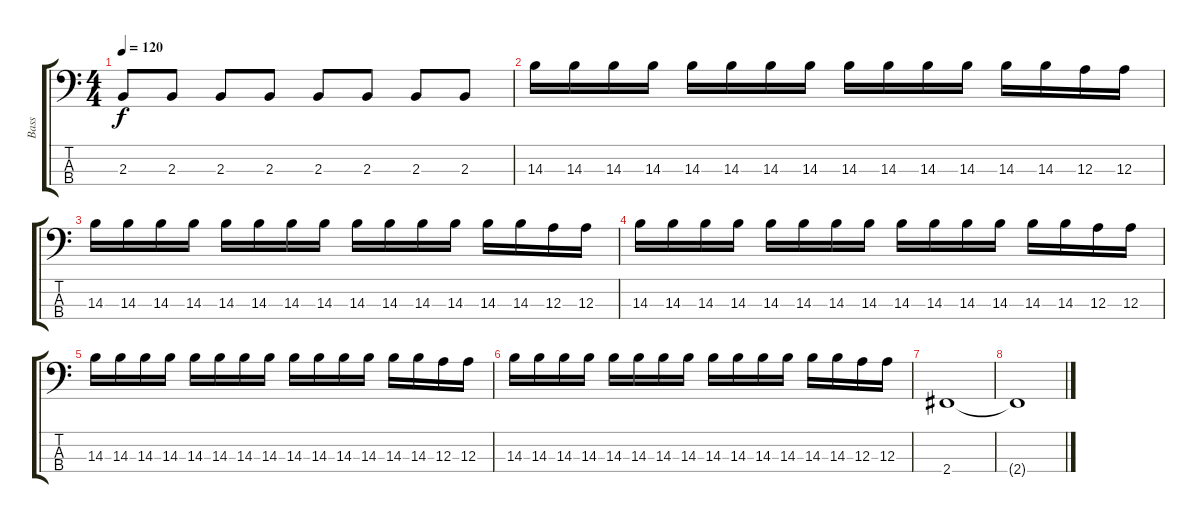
\track ("Bass" "Bass") {instrument electricbassfinger}
\staff {score tabs}
\tuning (G2 D2 A1 E1) {hide}
\ts (4 4)
\tempo 120
\clef f4
\ks c
2.3.8{dy f} 2.3.8 2.3.8 2.3.8 2.3.8 2.3.8 2.3.8 2.3.8 |
14.3.16 14.3.16 14.3.16 14.3.16 14.3.16 14.3.16 14.3.16 14.3.16 14.3.16 14.3.16 14.3.16 14.3.16 14.3.16 14.3.16 12.3.16 12.3.16 |
14.3.16 14.3.16 14.3.16 14.3.16 14.3.16 14.3.16 14.3.16 14.3.16 14.3.16 14.3.16 14.3.16 14.3.16 14.3.16 14.3.16 12.3.16 12.3.16 |
14.3.16 14.3.16 14.3.16 14.3.16 14.3.16 14.3.16 14.3.16 14.3.16 14.3.16 14.3.16 14.3.16 14.3.16 14.3.16 14.3.16 12.3.16 12.3.16 |
14.3.16 14.3.16 14.3.16 14.3.16 14.3.16 14.3.16 14.3.16 14.3.16 14.3.16 14.3.16 14.3.16 14.3.16 14.3.16 14.3.16 12.3.16 12.3.16 |
14.3.16 14.3.16 14.3.16 14.3.16 14.3.16 14.3.16 14.3.16 14.3.16 14.3.16 14.3.16 14.3.16 14.3.16 14.3.16 14.3.16 12.3.16 12.3.16 |
2.4.1 |
2.4{t}.1
